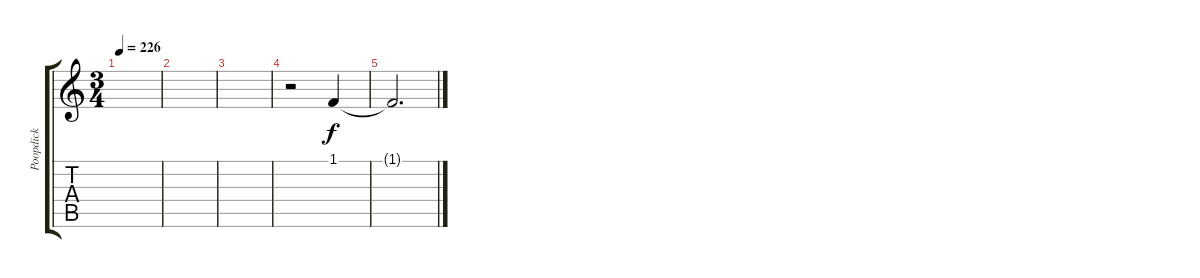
\track ("Poopdick" "Poopdick") {instrument reversecymbal}
\staff {score tabs}
\tuning (E4 B3 G3 D3 A2 E2) {hide}
\ts (3 4)
\tempo 226
\clef g2
\ks c
|
|
|
r.2 1.1.4 |
1.1{t}.2{d}
